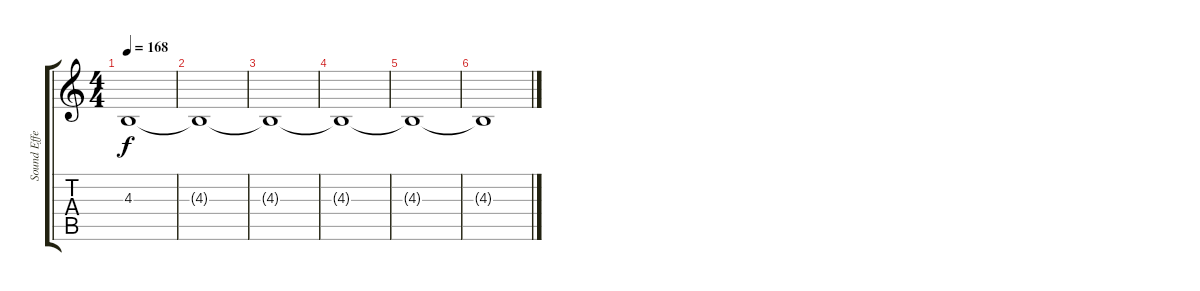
\track ("Sound Effects" "Sound Effe") {instrument helicopter}
\staff {score tabs}
\tuning (E4 B3 G3 D3 A2 E2) {hide}
\ts (4 4)
\tempo 168
\clef g2
\ks c
4.3{t}.1{dy f} |
4.3{t}.1{volume 0} |
4.3{t}.1 |
4.3{t}.1 |
4.3{t}.1 |
4.3{t}.1
